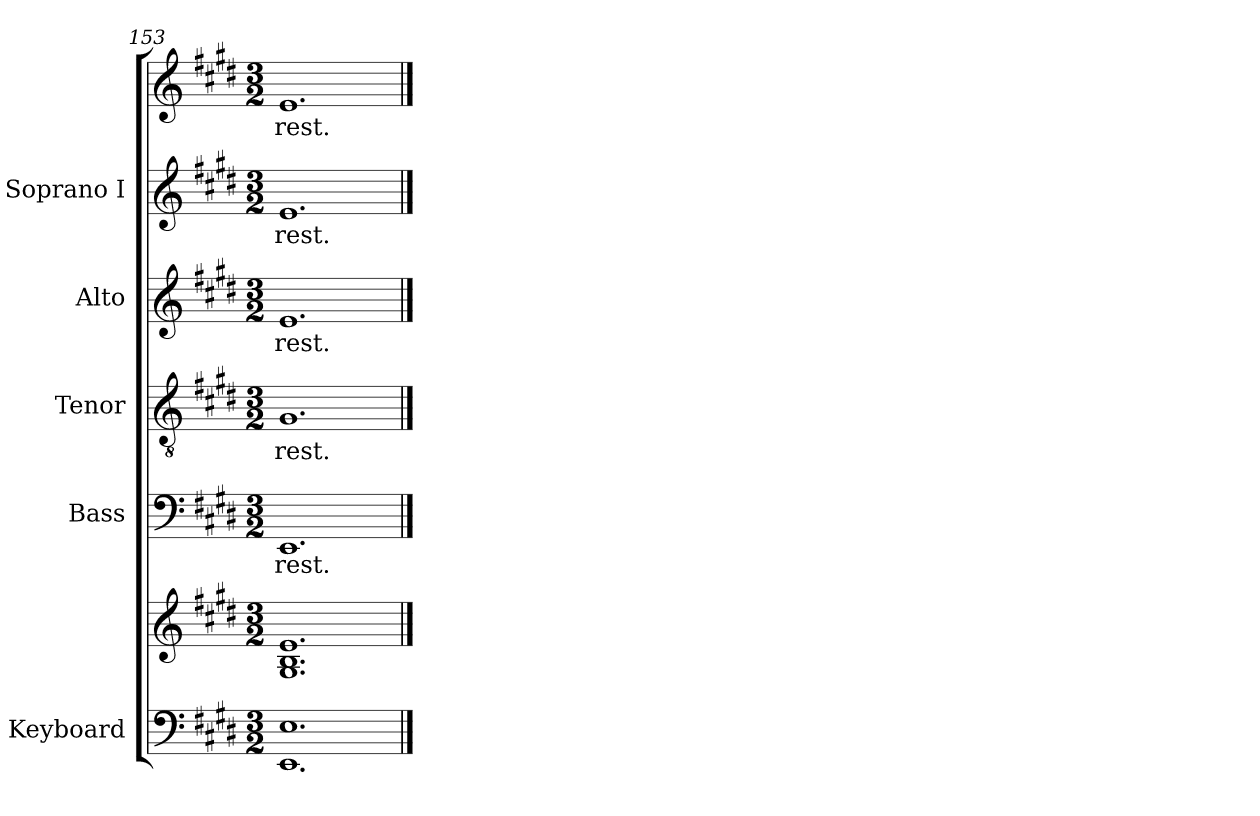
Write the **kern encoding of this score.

**kern	**kern	**kern	**text	**kern	**text	**kern	**text	**kern	**text	**kern	**text
*part5	*part5	*part4	*part4	*part3	*part3	*part2	*part2	*part1	*part1	*part1	*part1
*staff7	*staff6	*staff5	*staff5	*staff4	*staff4	*staff3	*staff3	*staff2	*staff2	*staff1	*staff1
*I"Keyboard	*	*I"Bass	*	*I"Tenor	*	*I"Alto	*	*I"Soprano I	*	*	*
*I'Keyboard	*	*I'Bass	*	*I'Tenor	*	*I'Alto	*	*I'Soprano I	*	*	*
*clefF4	*clefG2	*clefF4	*	*clefGv2	*	*clefG2	*	*clefG2	*	*clefG2	*
*k[f#c#g#d#]	*k[f#c#g#d#]	*k[f#c#g#d#]	*	*k[f#c#g#d#]	*	*k[f#c#g#d#]	*	*k[f#c#g#d#]	*	*k[f#c#g#d#]	*
*E:	*E:	*E:	*	*E:	*	*E:	*	*E:	*	*E:	*
*M3/2	*M3/2	*M3/2	*	*M3/2	*	*M3/2	*	*M3/2	*	*M3/2	*
=153	=153	=153	=153	=153	=153	=153	=153	=153	=153	=153	=153
!LO:N:vis=1	!	!	!LO:LY:b	!	!LO:LY:b	!	!LO:LY:b	!	!LO:LY:b	!	!LO:LY:b
*^	*^	*	*	*	*	*	*	*	*	*	*
1.ryy	1.EE 1.E	1.G# 1.B 1.e	1.ryy	1.EE	rest.	1.G#	rest.	1.e	rest.	1.e	rest.	1.e	rest.
*v	*v	*	*	*	*	*	*	*	*	*	*	*	*
*	*v	*v	*	*	*	*	*	*	*	*	*	*
==	==	==	==	==	==	==	==	==	==	==	==
*-	*-	*-	*-	*-	*-	*-	*-	*-	*-	*-	*-
